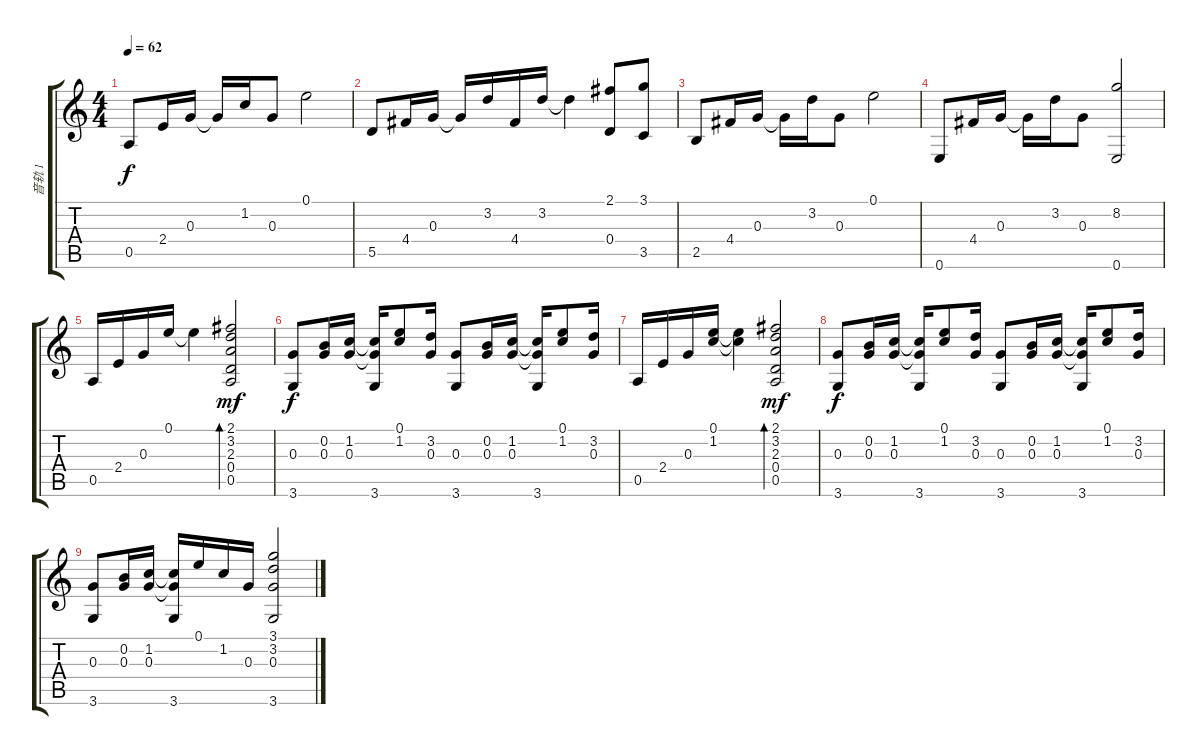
\track ("音轨 1" "音轨 1") {instrument acousticguitarsteel}
\staff {score tabs}
\tuning (E4 B3 G3 D3 A2 E2) {hide}
\ts (4 4)
\tempo 62
\clef g2
\ks c
0.5.8{dy f} 2.4.16 0.3.16 0.3{t}.16 1.2.16 0.3.8 0.1.2 |
5.5.8 4.4.16 0.3.16 0.3{t}.16 3.2.16 4.4.16 3.2.16 3.2{t}.4 (2.1 0.4).8 (3.1 3.5).8 |
2.5.8 4.4.16 0.3.16 0.3{t}.16 3.2.16 0.3.8 0.1.2 |
0.6.8 4.4.16 0.3.16 0.3{t}.16 3.2.16 0.3.8 (8.2 0.6).2 |
0.5.16 2.4.16 0.3.16 0.1.16 0.1{t}.4 (2.1 3.2 2.3 0.4 0.5).2{bd 240 dy mf} |
(0.3 3.6).8{dy f} (0.2 0.3).16 (1.2 0.3).16 (1.2{t} 0.3{t} 3.6).16 (0.1 1.2).8 (3.2 0.3).16 (0.3 3.6).8 (0.2 0.3).16 (1.2 0.3).16 (1.2{t} 0.3{t} 3.6).16 (0.1 1.2).8 (3.2 0.3).16 |
0.5.16 2.4.16 0.3.16 (0.1 1.2).16 (0.1{t} 1.2{t}).4 (2.1 3.2 2.3 0.4 0.5).2{bd 240 dy mf} |
(0.3 3.6).8{dy f} (0.2 0.3).16 (1.2 0.3).16 (1.2{t} 0.3{t} 3.6).16 (0.1 1.2).8 (3.2 0.3).16 (0.3 3.6).8 (0.2 0.3).16 (1.2 0.3).16 (1.2{t} 0.3{t} 3.6).16 (0.1 1.2).8 (3.2 0.3).16 |
(0.3 3.6).8 (0.2 0.3).16 (1.2 0.3).16 (1.2{t} 0.3{t} 3.6).16 0.1.16 1.2.16 0.3.16 (3.1 3.2 0.3 3.6).2
